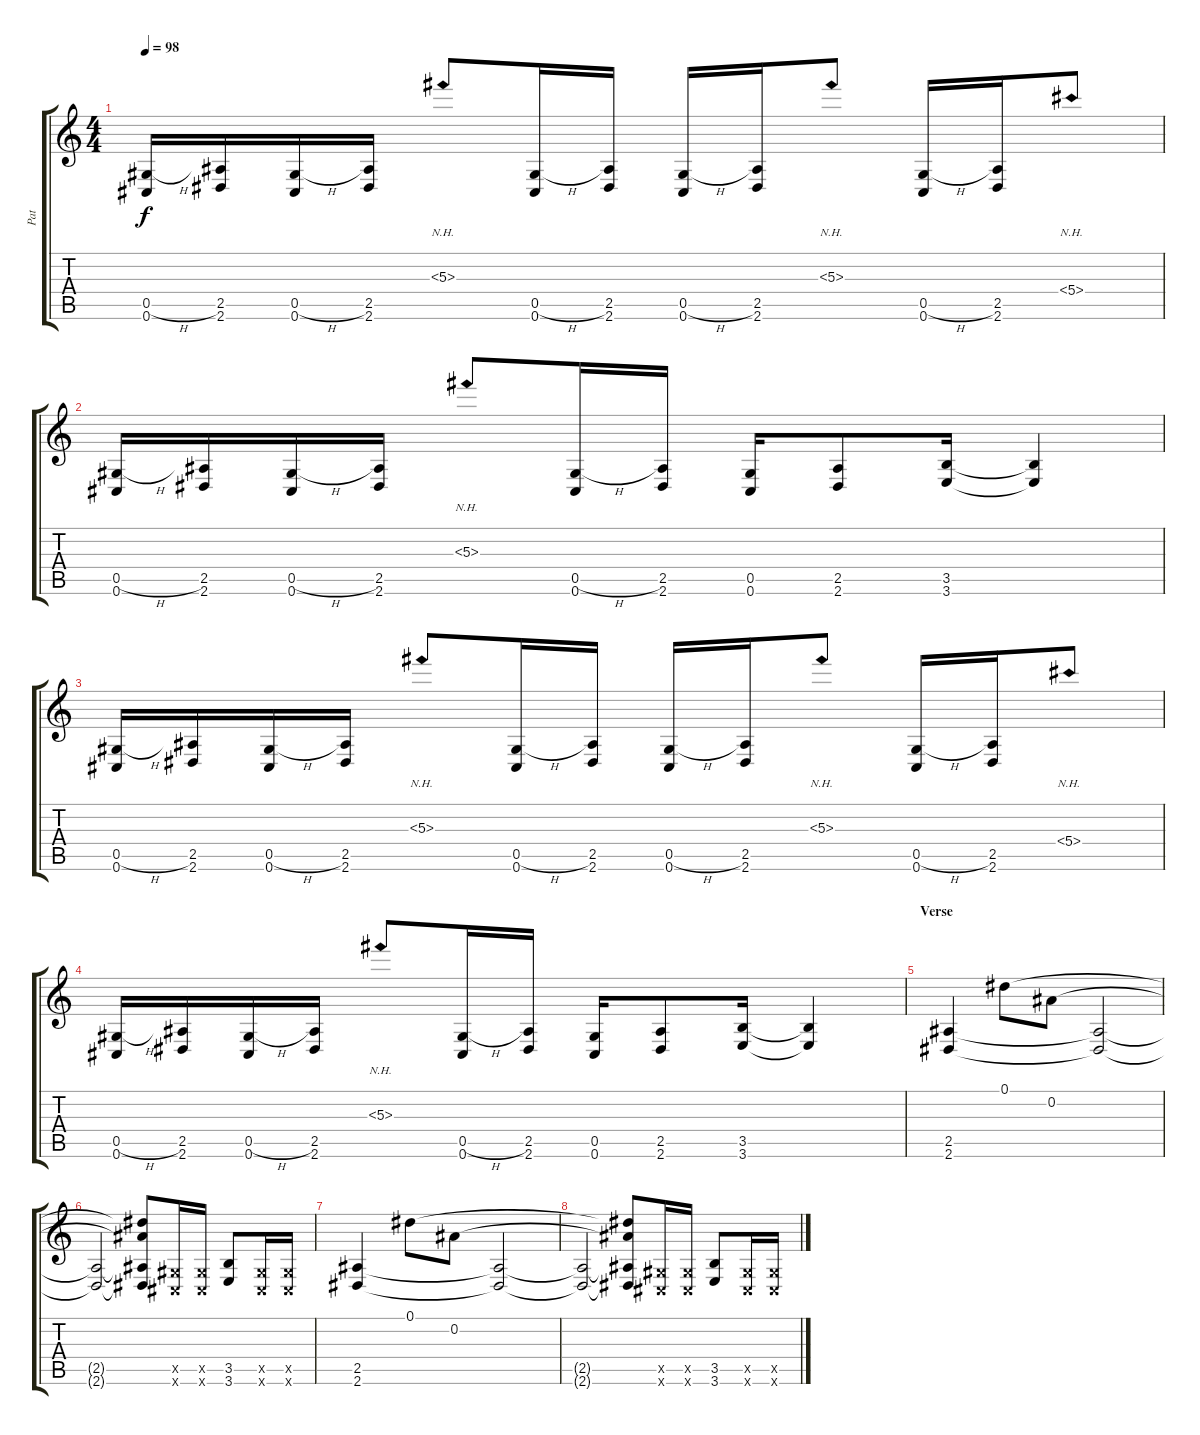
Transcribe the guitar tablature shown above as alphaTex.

\track ("Pat" "Pat") {instrument distortionguitar}
\staff {score tabs}
\tuning (Eb4 Bb3 Gb3 Db3 Ab2 Db2) {hide}
\ts (4 4)
\tempo 98
\clef g2
\ks c
(0.5{h} 0.6).16{dy f} (2.5 2.6).16 (0.5{h} 0.6).16 (2.5 2.6).16 5.3{nh}.8 (0.5{h} 0.6).16 (2.5 2.6).16 (0.5{h} 0.6).16 (2.5 2.6).16 5.3{nh}.8 (0.5{h} 0.6).16 (2.5 2.6).16 5.4{nh}.8 |
(0.5{h} 0.6).16 (2.5 2.6).16 (0.5{h} 0.6).16 (2.5 2.6).16 5.3{nh}.8 (0.5{h} 0.6).16 (2.5 2.6).16 (0.5 0.6).16 (2.5 2.6).8 (3.5 3.6).16 (3.5{t} 3.6{t}).4 |
(0.5{h} 0.6).16 (2.5 2.6).16 (0.5{h} 0.6).16 (2.5 2.6).16 5.3{nh}.8 (0.5{h} 0.6).16 (2.5 2.6).16 (0.5{h} 0.6).16 (2.5 2.6).16 5.3{nh}.8 (0.5{h} 0.6).16 (2.5 2.6).16 5.4{nh}.8 |
(0.5{h} 0.6).16 (2.5 2.6).16 (0.5{h} 0.6).16 (2.5 2.6).16 5.3{nh}.8 (0.5{h} 0.6).16 (2.5 2.6).16 (0.5 0.6).16 (2.5 2.6).8 (3.5 3.6).16 (3.5{t} 3.6{t}).4 |
\section ("" "Verse")
(2.5 2.6).4 0.1.8 0.2.8 (2.5{t} 2.6{t}).2 |
(2.5{t} 2.6{t}).2 (0.1{t} 0.2{t} 2.5{t} 2.6{t}).8 (0.5{x} 0.6{x}).16 (0.5{x} 0.6{x}).16 (3.5 3.6).8 (0.5{x} 0.6{x}).16 (0.5{x} 0.6{x}).16 |
(2.5 2.6).4 0.1.8 0.2.8 (2.5{t} 2.6{t}).2 |
(2.5{t} 2.6{t}).2 (0.1{t} 0.2{t} 2.5{t} 2.6{t}).8 (0.5{x} 0.6{x}).16 (0.5{x} 0.6{x}).16 (3.5 3.6).8 (0.5{x} 0.6{x}).16 (0.5{x} 0.6{x}).16
